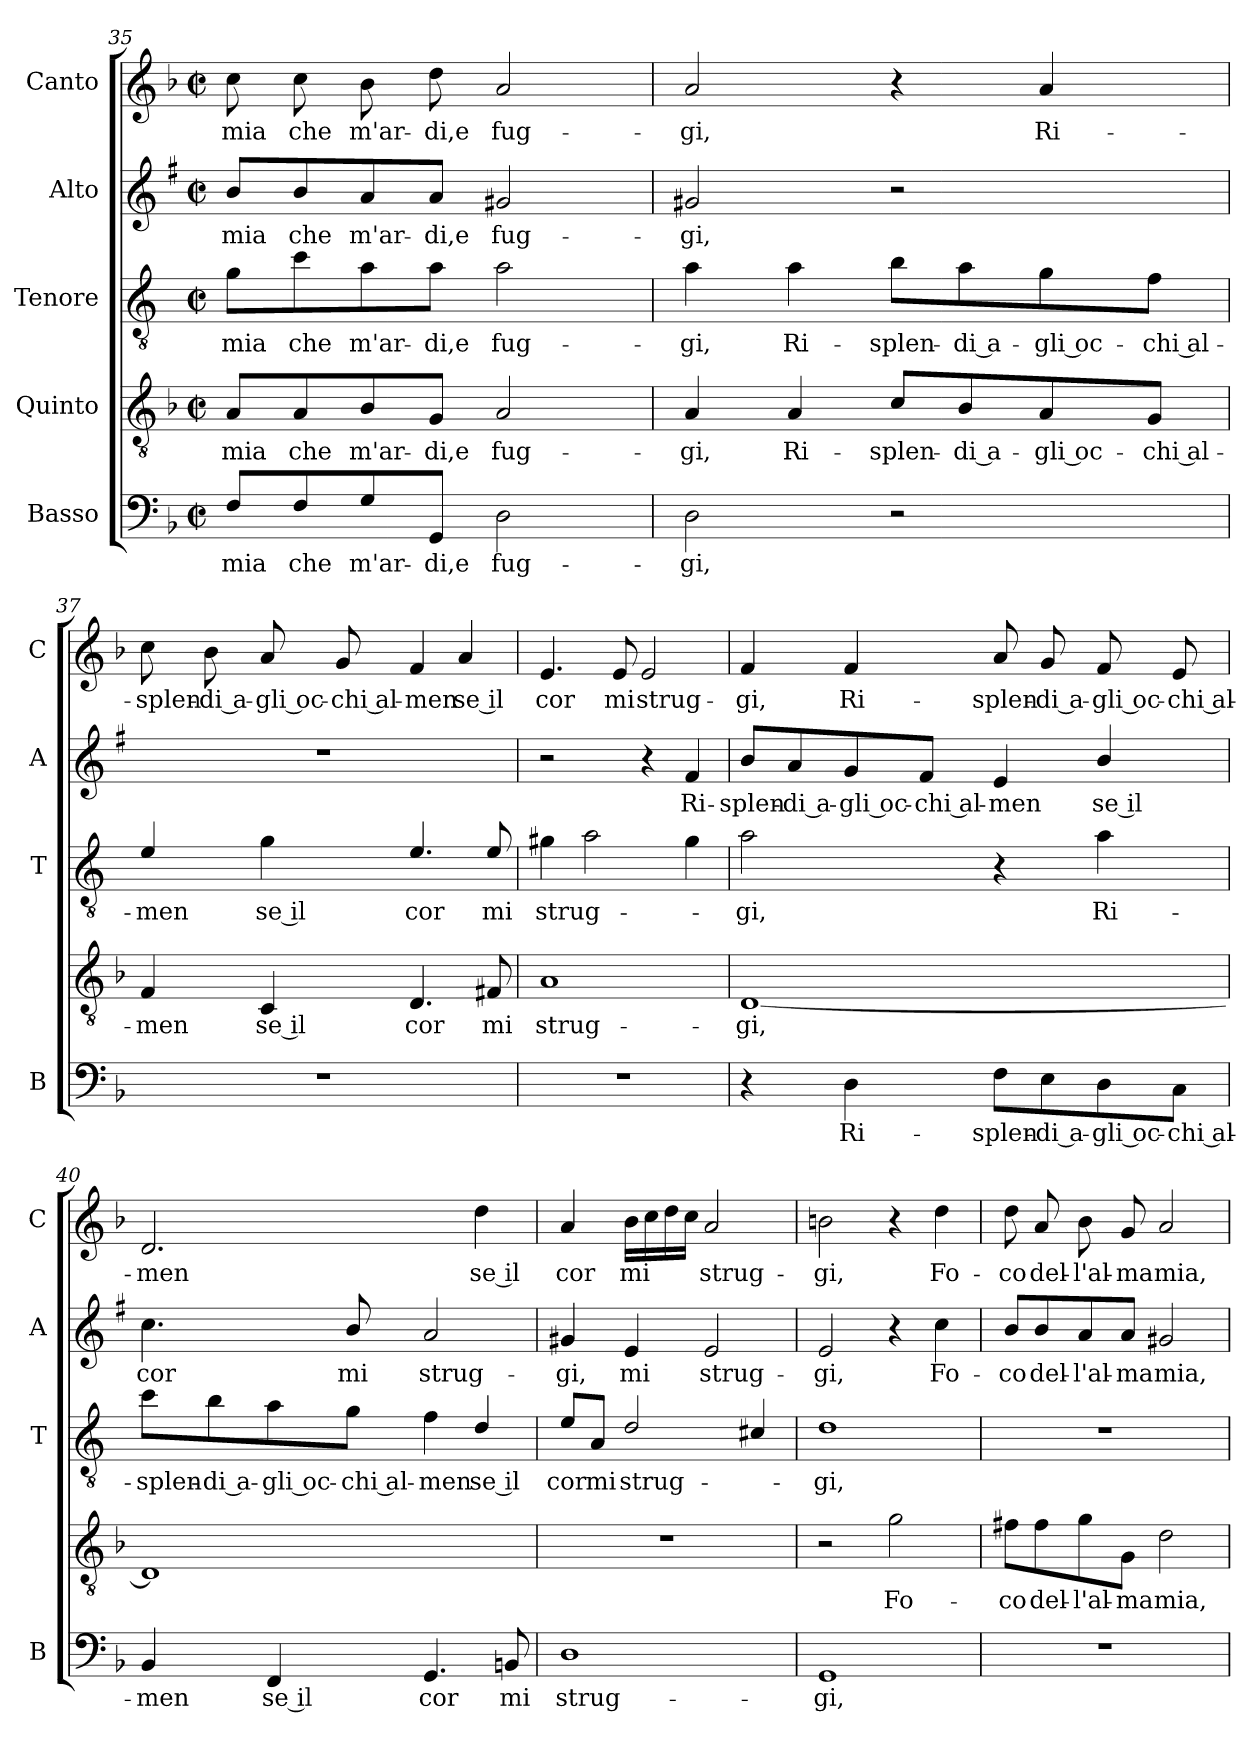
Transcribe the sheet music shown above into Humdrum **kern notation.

**kern	**text	**kern	**text	**kern	**text	**kern	**text	**kern	**text
*part5	*part5	*part4	*part4	*part3	*part3	*part2	*part2	*part1	*part1
*staff5	*staff5	*staff4	*staff4	*staff3	*staff3	*staff2	*staff2	*staff1	*staff1
*I"Basso	*	*I"Quinto	*	*I"Tenore	*	*I"Alto	*	*I"Canto	*
*I'B	*	*	*	*I'T	*	*I'A	*	*I'C	*
*clefF4	*	*clefGv2	*	*clefGv2	*	*clefG2	*	*clefG2	*
*	*	*	*	*ITrd4c7	*	*ITrd1c2	*	*	*
*k[b-]	*	*k[b-]	*	*k[b-]	*	*k[b-]	*	*k[b-]	*
*F:	*	*F:	*	*F:	*	*F:	*	*F:	*
*M2/2	*	*M2/2	*	*M2/2	*	*M2/2	*	*M2/2	*
*met(c|)	*	*met(c|)	*	*met(c|)	*	*met(c|)	*	*met(c|)	*
=35	=35	=35	=35	=35	=35	=35	=35	=35	=35
!	!LO:LY:b	!	!LO:LY:b	!	!LO:LY:b	!	!LO:LY:b	!	!LO:LY:b
8F/L	mia	8A/L	mia	8c\L	mia	8a/L	mia	8cc\	mia
!	!LO:LY:b	!	!LO:LY:b	!	!LO:LY:b	!	!LO:LY:b	!	!LO:LY:b
8F/	che	8A/	che	8f\	che	8a/	che	8cc\	che
!	!LO:LY:b	!	!LO:LY:b	!	!LO:LY:b	!	!LO:LY:b	!	!LO:LY:b
8G/	m'ar-	8B-/	m'ar-	8d\	m'ar-	8g/	m'ar-	8b-\	m'ar-
!	!LO:LY:b	!	!LO:LY:b	!	!LO:LY:b	!	!LO:LY:b	!	!LO:LY:b
8GG/J	-di,e	8G/J	-di,e	8d\J	-di,e	8g/J	-di,e	8dd\	-di,e
!	!LO:LY:b	!	!LO:LY:b	!	!LO:LY:b	!	!LO:LY:b	!	!LO:LY:b
2D\	fug-	2A/	fug-	2d\	fug-	2f#X/	fug-	2a/	fug-
=36	=36	=36	=36	=36	=36	=36	=36	=36	=36
!	!LO:LY:b	!	!LO:LY:b	!	!LO:LY:b	!	!LO:LY:b	!	!LO:LY:b
2D\	-gi,	4A/	-gi,	4d\	-gi,	2f#X/	-gi,	2a/	-gi,
!	!	!	!LO:LY:b	!	!LO:LY:b	!	!	!	!
.	.	4A/	Ri-	4d\	Ri-	.	.	.	.
!	!	!	!LO:LY:b	!	!LO:LY:b	!	!	!	!
2r	.	8c/L	-splen-	8e\L	-splen-	2r	.	4r	.
!	!	!	!LO:LY:b	!	!LO:LY:b	!	!	!	!
.	.	8B-/	-di a-	8d\	-di a-	.	.	.	.
!	!	!	!LO:LY:b	!	!LO:LY:b	!	!	!	!LO:LY:b
.	.	8A/	-gli oc-	8c\	-gli oc-	.	.	4a/	Ri-
!	!	!	!LO:LY:b	!	!LO:LY:b	!	!	!	!
.	.	8G/J	-chi al-	8B-\J	-chi al-	.	.	.	.
=37	=37	=37	=37	=37	=37	=37	=37	=37	=37
!	!	!	!LO:LY:b	!	!LO:LY:b	!	!	!	!LO:LY:b
1r	.	4F/	-men	4A/	-men	1r	.	8cc\	-splen-
!	!	!	!	!	!	!	!	!	!LO:LY:b
.	.	.	.	.	.	.	.	8b-\	-di a-
!	!	!	!LO:LY:b	!	!LO:LY:b	!	!	!	!LO:LY:b
.	.	4C/	se il	4c\	se il	.	.	8a/	-gli oc-
!	!	!	!	!	!	!	!	!	!LO:LY:b
.	.	.	.	.	.	.	.	8g/	-chi al-
!	!	!	!LO:LY:b	!	!LO:LY:b	!	!	!	!LO:LY:b
.	.	4.D/	cor	4.A/	cor	.	.	4f/	-men
!	!	!	!	!	!	!	!	!	!LO:LY:b
.	.	.	.	.	.	.	.	4a/	se il
!	!	!	!LO:LY:b	!	!LO:LY:b	!	!	!	!
.	.	8F#X/	mi	8A/	mi	.	.	.	.
!!LO:LB:g=z
=38	=38	=38	=38	=38	=38	=38	=38	=38	=38
!	!	!	!LO:LY:b	!	!LO:LY:b	!	!	!	!LO:LY:b
1r	.	1A	strug-	4c#X\	strug-	2r	.	4.e/	cor
.	.	.	.	2d\	.	.	.	.	.
!	!	!	!	!	!	!	!	!	!LO:LY:b
.	.	.	.	.	.	.	.	8e/	mi
!	!	!	!	!	!	!	!	!	!LO:LY:b
.	.	.	.	.	.	4r	.	2e/	strug-
!	!	!	!	!	!	!	!LO:LY:b	!	!
.	.	.	.	4c#\	.	4e/	Ri-	.	.
=39	=39	=39	=39	=39	=39	=39	=39	=39	=39
!	!	!	!LO:LY:b	!	!LO:LY:b	!	!LO:LY:b	!	!LO:LY:b
4r	.	[1D	-gi,	2d\	-gi,	8a/L	-splen-	4f/	-gi,
!	!	!	!	!	!	!	!LO:LY:b	!	!
.	.	.	.	.	.	8g/	-di a-	.	.
!	!LO:LY:b	!	!	!	!	!	!LO:LY:b	!	!LO:LY:b
4D\	Ri-	.	.	.	.	8f/	-gli oc-	4f/	Ri-
!	!	!	!	!	!	!	!LO:LY:b	!	!
.	.	.	.	.	.	8e/J	-chi al-	.	.
!	!LO:LY:b	!	!	!	!	!	!LO:LY:b	!	!LO:LY:b
8F\L	-splen-	.	.	4r	.	4d/	-men	8a/	-splen-
!	!LO:LY:b	!	!	!	!	!	!	!	!LO:LY:b
8E\	-di a-	.	.	.	.	.	.	8g/	-di a-
!	!LO:LY:b	!	!	!	!LO:LY:b	!	!LO:LY:b	!	!LO:LY:b
8D\	-gli oc-	.	.	4d\	Ri-	4a/	se il	8f/	-gli oc-
!	!LO:LY:b	!	!	!	!	!	!	!	!LO:LY:b
8C\J	-chi al-	.	.	.	.	.	.	8e/	-chi al-
=40	=40	=40	=40	=40	=40	=40	=40	=40	=40
!	!LO:LY:b	!	!	!	!LO:LY:b	!	!LO:LY:b	!	!LO:LY:b
4BB-/	-men	1D]	.	8f\L	-splen-	4.b-\	cor	2.d/	-men
!	!	!	!	!	!LO:LY:b	!	!	!	!
.	.	.	.	8e\	-di a-	.	.	.	.
!	!LO:LY:b	!	!	!	!LO:LY:b	!	!	!	!
4FF/	se il	.	.	8d\	-gli oc-	.	.	.	.
!	!	!	!	!	!LO:LY:b	!	!LO:LY:b	!	!
.	.	.	.	8c\J	-chi al-	8a/	mi	.	.
!	!LO:LY:b	!	!	!	!LO:LY:b	!	!LO:LY:b	!	!
4.GG/	cor	.	.	4B-\	-men	2g/	strug-	.	.
!	!	!	!	!	!LO:LY:b	!	!	!	!LO:LY:b
.	.	.	.	4G/	se il	.	.	4dd\	se il
!	!LO:LY:b	!	!	!	!	!	!	!	!
8BBn/	mi	.	.	.	.	.	.	.	.
!!LO:PB:g=z
=41	=41	=41	=41	=41	=41	=41	=41	=41	=41
!	!LO:LY:b	!	!	!	!LO:LY:b	!	!LO:LY:b	!	!LO:LY:b
1D	strug-	1r	.	8A/L	cor	4f#X/	-gi,	4a/	cor
!	!	!	!	!	!LO:LY:b	!	!	!	!
.	.	.	.	8D/J	mi	.	.	.	.
!	!	!	!	!	!LO:LY:b	!	!LO:LY:b	!	!LO:LY:b
.	.	.	.	2G/	strug-	4d/	mi	16b-\LL	mi
.	.	.	.	.	.	.	.	16cc\	.
.	.	.	.	.	.	.	.	16dd\	.
.	.	.	.	.	.	.	.	16cc\JJ	.
!	!	!	!	!	!	!	!LO:LY:b	!	!LO:LY:b
.	.	.	.	.	.	2d/	strug-	2a/	strug-
.	.	.	.	4F#X/	.	.	.	.	.
=42	=42	=42	=42	=42	=42	=42	=42	=42	=42
!	!LO:LY:b	!	!	!	!LO:LY:b	!	!LO:LY:b	!	!LO:LY:b
1GG	-gi,	2r	.	1G	-gi,	2d/	-gi,	2bn\	-gi,
!	!	!	!LO:LY:b	!	!	!	!	!	!
.	.	2g\	Fo-	.	.	4r	.	4r	.
!	!	!	!	!	!	!	!LO:LY:b	!	!LO:LY:b
.	.	.	.	.	.	4b-\	Fo-	4dd\	Fo-
=43	=43	=43	=43	=43	=43	=43	=43	=43	=43
!	!	!	!LO:LY:b	!	!	!	!LO:LY:b	!	!LO:LY:b
1r	.	8f#X\L	-co	1r	.	8a/L	-co	8dd\	-co
!	!	!	!LO:LY:b	!	!	!	!LO:LY:b	!	!LO:LY:b
.	.	8f#\	del-	.	.	8a/	del-	8a/	del-
!	!	!	!LO:LY:b	!	!	!	!LO:LY:b	!	!LO:LY:b
.	.	8g\	-l'al-	.	.	8g/	-l'al-	8b-\	-l'al-
!	!	!	!LO:LY:b	!	!	!	!LO:LY:b	!	!LO:LY:b
.	.	8G\J	-ma	.	.	8g/J	-ma	8g/	-ma
!	!	!	!LO:LY:b	!	!	!	!LO:LY:b	!	!LO:LY:b
.	.	2d\	mia,	.	.	2f#X/	mia,	2a/	mia,
=	=	=	=	=	=	=	=	=	=
*-	*-	*-	*-	*-	*-	*-	*-	*-	*-
